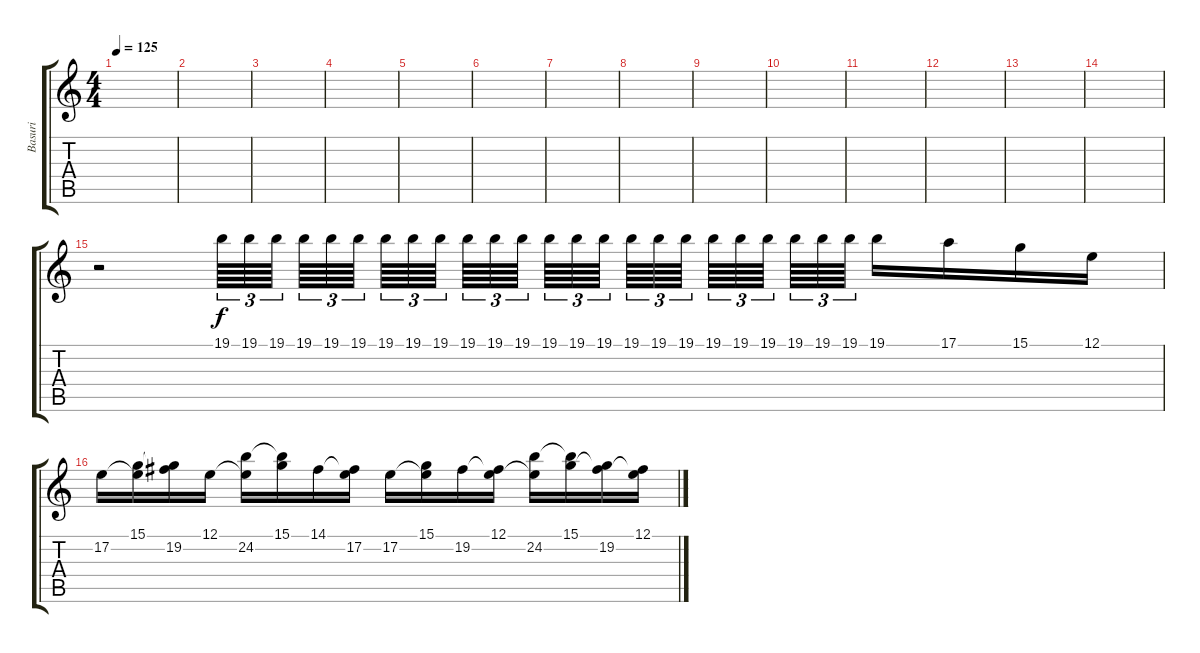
\track ("Basuri" "Basuri") {instrument piccolo}
\staff {score tabs}
\tuning (E4 B3 G3 D3 A2 E2) {hide}
\ts (4 4)
\tempo 125
\clef g2
\ks c
|
|
|
|
|
|
|
|
|
|
|
|
|
|
r.2 19.1.64{tu (3 2)} 19.1.64{tu (3 2)} 19.1.64{tu (3 2) beam splitsecondary} 19.1.64{tu (3 2)} 19.1.64{tu (3 2)} 19.1.64{tu (3 2) beam splitsecondary} 19.1.64{tu (3 2)} 19.1.64{tu (3 2)} 19.1.64{tu (3 2) beam splitsecondary} 19.1.64{tu (3 2)} 19.1.64{tu (3 2)} 19.1.64{tu (3 2) beam splitsecondary} 19.1.64{tu (3 2)} 19.1.64{tu (3 2)} 19.1.64{tu (3 2) beam splitsecondary} 19.1.64{tu (3 2)} 19.1.64{tu (3 2)} 19.1.64{tu (3 2) beam splitsecondary} 19.1.64{tu (3 2)} 19.1.64{tu (3 2)} 19.1.64{tu (3 2) beam splitsecondary} 19.1.64{tu (3 2)} 19.1.64{tu (3 2)} 19.1.64{tu (3 2)} 19.1.16 17.1.16 15.1.16 12.1.16 |
17.2.16 (15.1 17.2{t}).16 (15.1{t} 19.2).16 12.1.16 (12.1{t} 24.2).16 (15.1 24.2{t}).16 14.1.16 (14.1{t} 17.2).16 17.2.16 (15.1 17.2{t}).16 19.2.16 (12.1 19.2{t}).16 (12.1{t} 24.2).16 (15.1 24.2{t}).16 (15.1{t} 19.2).16 (12.1 19.2{t}).16
